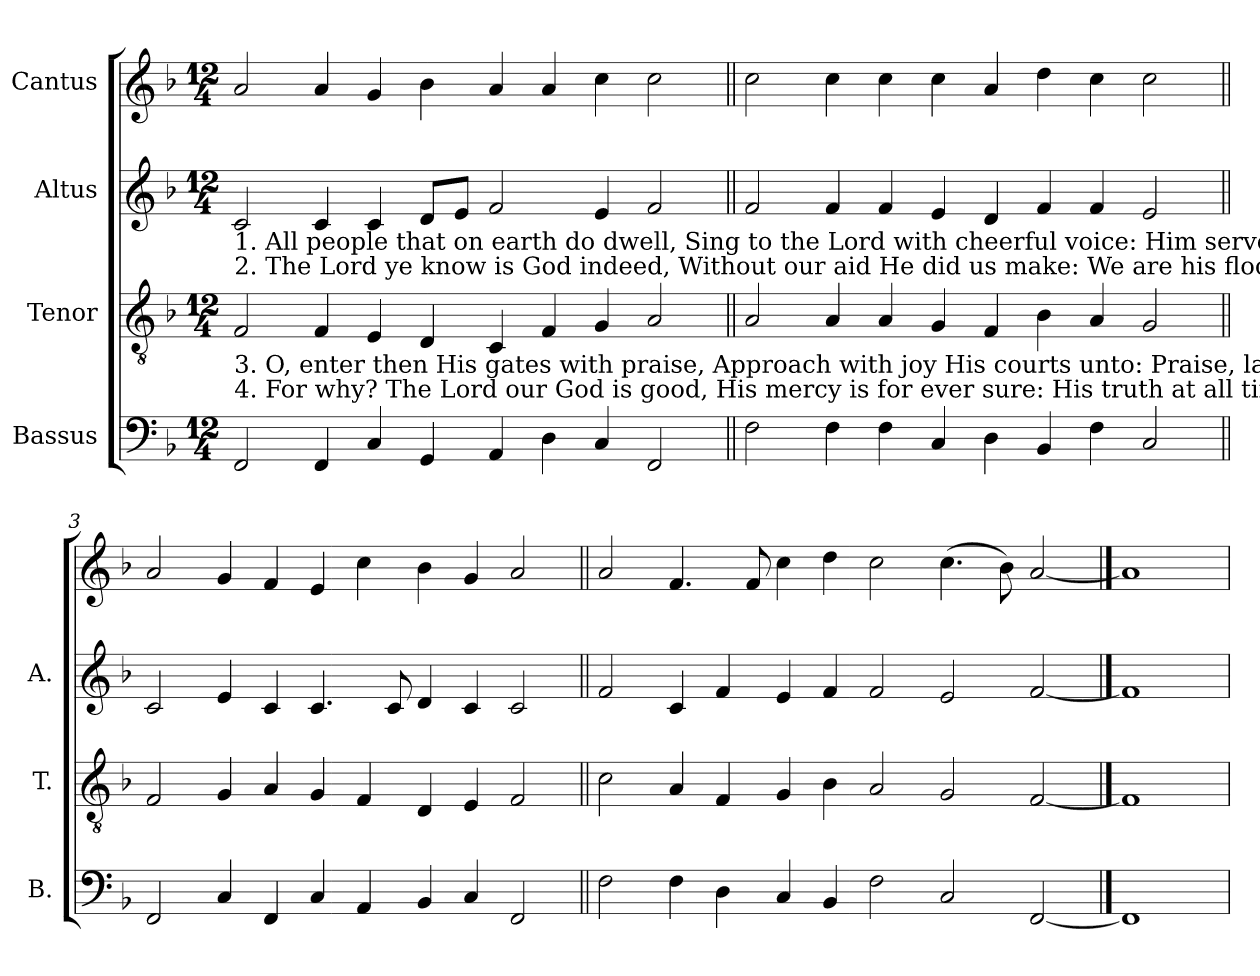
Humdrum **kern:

**kern	**kern	**kern	**kern
*part4	*part3	*part2	*part1
*staff4	*staff3	*staff2	*staff1
*I"Bassus	*I"Tenor	*I"Altus	*I"Cantus
*I'B.	*I'T.	*I'A.	*
*clefF4	*clefGv2	*clefG2	*clefG2
*k[b-]	*k[b-]	*k[b-]	*k[b-]
*M12/4	*M12/4	*M12/4	*M12/4
=1	=1	=1	=1
!	!	!LO:TX:b:t=1. All people that on earth do dwell, Sing to the Lord with cheerful voice&colon;  Him serve with fear, His praise forth tell, Come ye before Him and rejoice.	!
!	!	!LO:TX:b:t=2. The Lord ye know is God indeed, Without our aid He did us make&colon; We are his flock, He doth us feed, And for His           sheep He doth   us     take.	!
!	!LO:TX:b:t=3. O, enter then His gates with praise,  Approach with joy His courts unto&colon;  Praise, laud, and bless His name always,  For it is seemly so to do.	!	!
!	!LO:TX:b:t=4. For why? The Lord our God is good,    His mercy is for ever sure&colon;     His truth at all times firmly stood,     And shall from    age to age   endure.	!	!
2FF/	2F/	2c/	2a/
4FF/	4F/	4c/	4a/
4C/	4E/	4c/	4g/
4GG/	4D/	8d/L	4b-\
.	.	8e/J	.
4AA/	4C/	2f/	4a/
4D\	4F/	.	4a/
4C/	4G/	4e/	4cc\
2FF/	2A/	2f/	2cc\
=2||	=2||	=2||	=2||
2F\	2A/	2f/	2cc\
4F\	4A/	4f/	4cc\
4F\	4A/	4f/	4cc\
4C/	4G/	4e/	4cc\
4D\	4F/	4d/	4a/
4BB-/	4B-\	4f/	4dd\
4F\	4A/	4f/	4cc\
2C/	2G/	2e/	2cc\
=3||	=3||	=3||	=3||
2FF/	2F/	2c/	2a/
4C/	4G/	4e/	4g/
4FF/	4A/	4c/	4f/
4C/	4G/	4.c/	4e/
4AA/	4F/	.	4cc\
.	.	8c/	.
4BB-/	4D/	4d/	4b-\
4C/	4E/	4c/	4g/
2FF/	2F/	2c/	2a/
=4||	=4||	=4||	=4||
2F\	2c\	2f/	2a/
4F\	4A/	4c/	4.f/
4D\	4F/	4f/	.
.	.	.	8f/
4C/	4G/	4e/	4cc\
4BB-/	4B-\	4f/	4dd\
2F\	2A/	2f/	2cc\
2C/	2G/	2e/	(4.cc\
.	.	.	8b-\)
[2FF	[2F	[2f	[2a
==5	==5	==5	==5
1FF]	1F]	1f]	1a]
=	=	=	=
*-	*-	*-	*-
